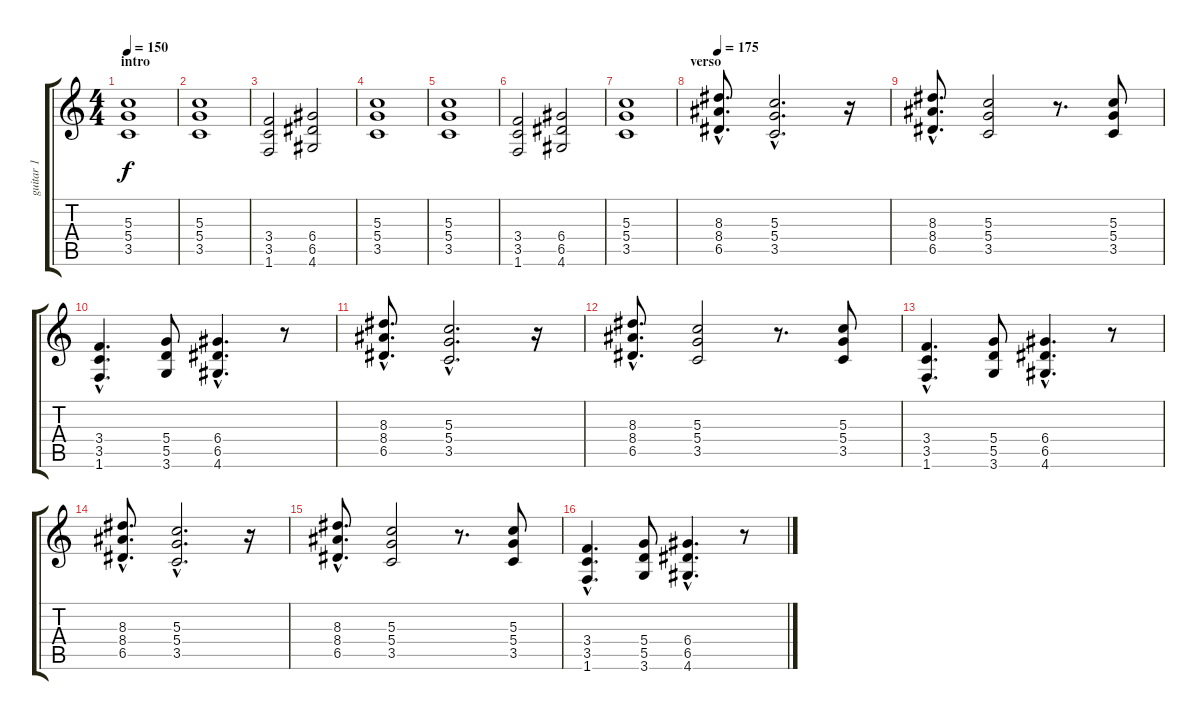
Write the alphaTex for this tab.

\track ("guitar 1" "guitar 1") {instrument distortionguitar}
\staff {score tabs}
\tuning (E4 B3 G3 D3 A2 E2) {hide}
\ts (4 4)
\section ("" "intro")
\tempo 150
\clef g2
\ks c
(5.3 5.4 3.5).1{dy f instrument distortionguitar} |
(5.3 5.4 3.5).1 |
(3.4 3.5 1.6).2 (6.4 6.5 4.6).2 |
(5.3 5.4 3.5).1 |
(5.3 5.4 3.5).1 |
(3.4 3.5 1.6).2 (6.4 6.5 4.6).2 |
(5.3 5.4 3.5).1 |
\section ("" "verso")
\tempo 175
(8.3{hac} 8.4{hac} 6.5{hac}).8{d} (5.3{hac} 5.4{hac} 3.5{hac}).2{d} r.16 |
(8.3{hac} 8.4{hac} 6.5{hac}).8{d} (5.3 5.4 3.5).2 r.8{d} (5.3 5.4 3.5).8 |
(3.4{hac} 3.5{hac} 1.6{hac}).4{d} (5.4 5.5 3.6).8 (6.4{hac} 6.5{hac} 4.6{hac}).4{d} r.8 |
(8.3{hac} 8.4{hac} 6.5{hac}).8{d} (5.3{hac} 5.4{hac} 3.5{hac}).2{d} r.16 |
(8.3{hac} 8.4{hac} 6.5{hac}).8{d} (5.3 5.4 3.5).2 r.8{d} (5.3 5.4 3.5).8 |
(3.4{hac} 3.5{hac} 1.6{hac}).4{d} (5.4 5.5 3.6).8 (6.4{hac} 6.5{hac} 4.6{hac}).4{d} r.8 |
(8.3{hac} 8.4{hac} 6.5{hac}).8{d} (5.3{hac} 5.4{hac} 3.5{hac}).2{d} r.16 |
(8.3{hac} 8.4{hac} 6.5{hac}).8{d} (5.3 5.4 3.5).2 r.8{d} (5.3 5.4 3.5).8 |
(3.4{hac} 3.5{hac} 1.6{hac}).4{d} (5.4 5.5 3.6).8 (6.4{hac} 6.5{hac} 4.6{hac}).4{d} r.8
